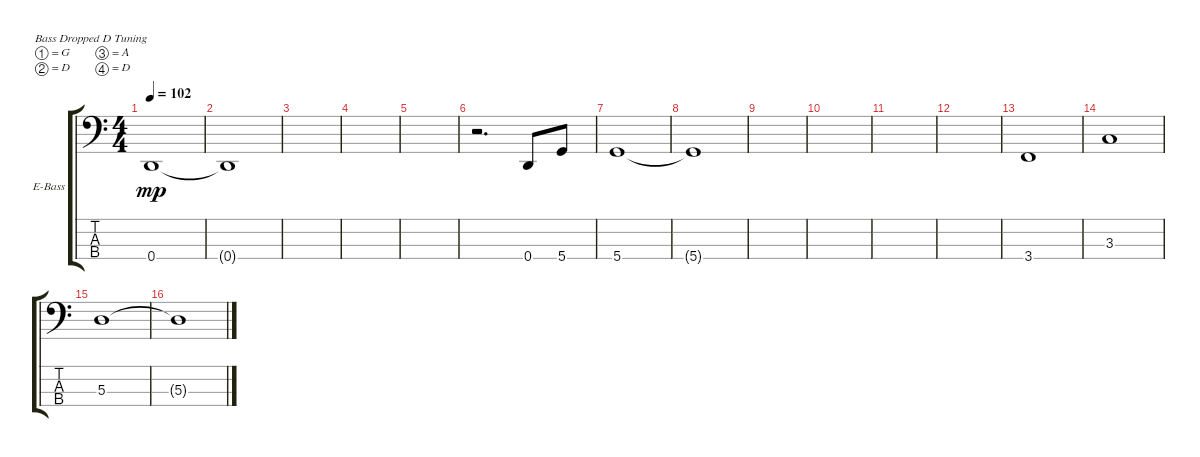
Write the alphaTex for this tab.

\defaultSystemsLayout 4
\bracketExtendMode groupsimilarinstruments
\firstSystemTrackNameOrientation horizontal
\otherSystemsTrackNameOrientation horizontal
\track ("Bass" "E-Bass") {instrument electricbassfinger}
\staff {score tabs}
\tuning (G2 D2 A1 D1)
\ts (4 4)
\tempo 102
\clef f4
\ks c
0.4.1{dy mp} |
0.4{t}.1 |
|
|
|
r.2{d} 0.4.8 5.4.8 |
5.4.1 |
5.4{t}.1 |
|
|
|
|
3.4.1 |
3.3.1 |
5.3.1 |
5.3{t}.1
